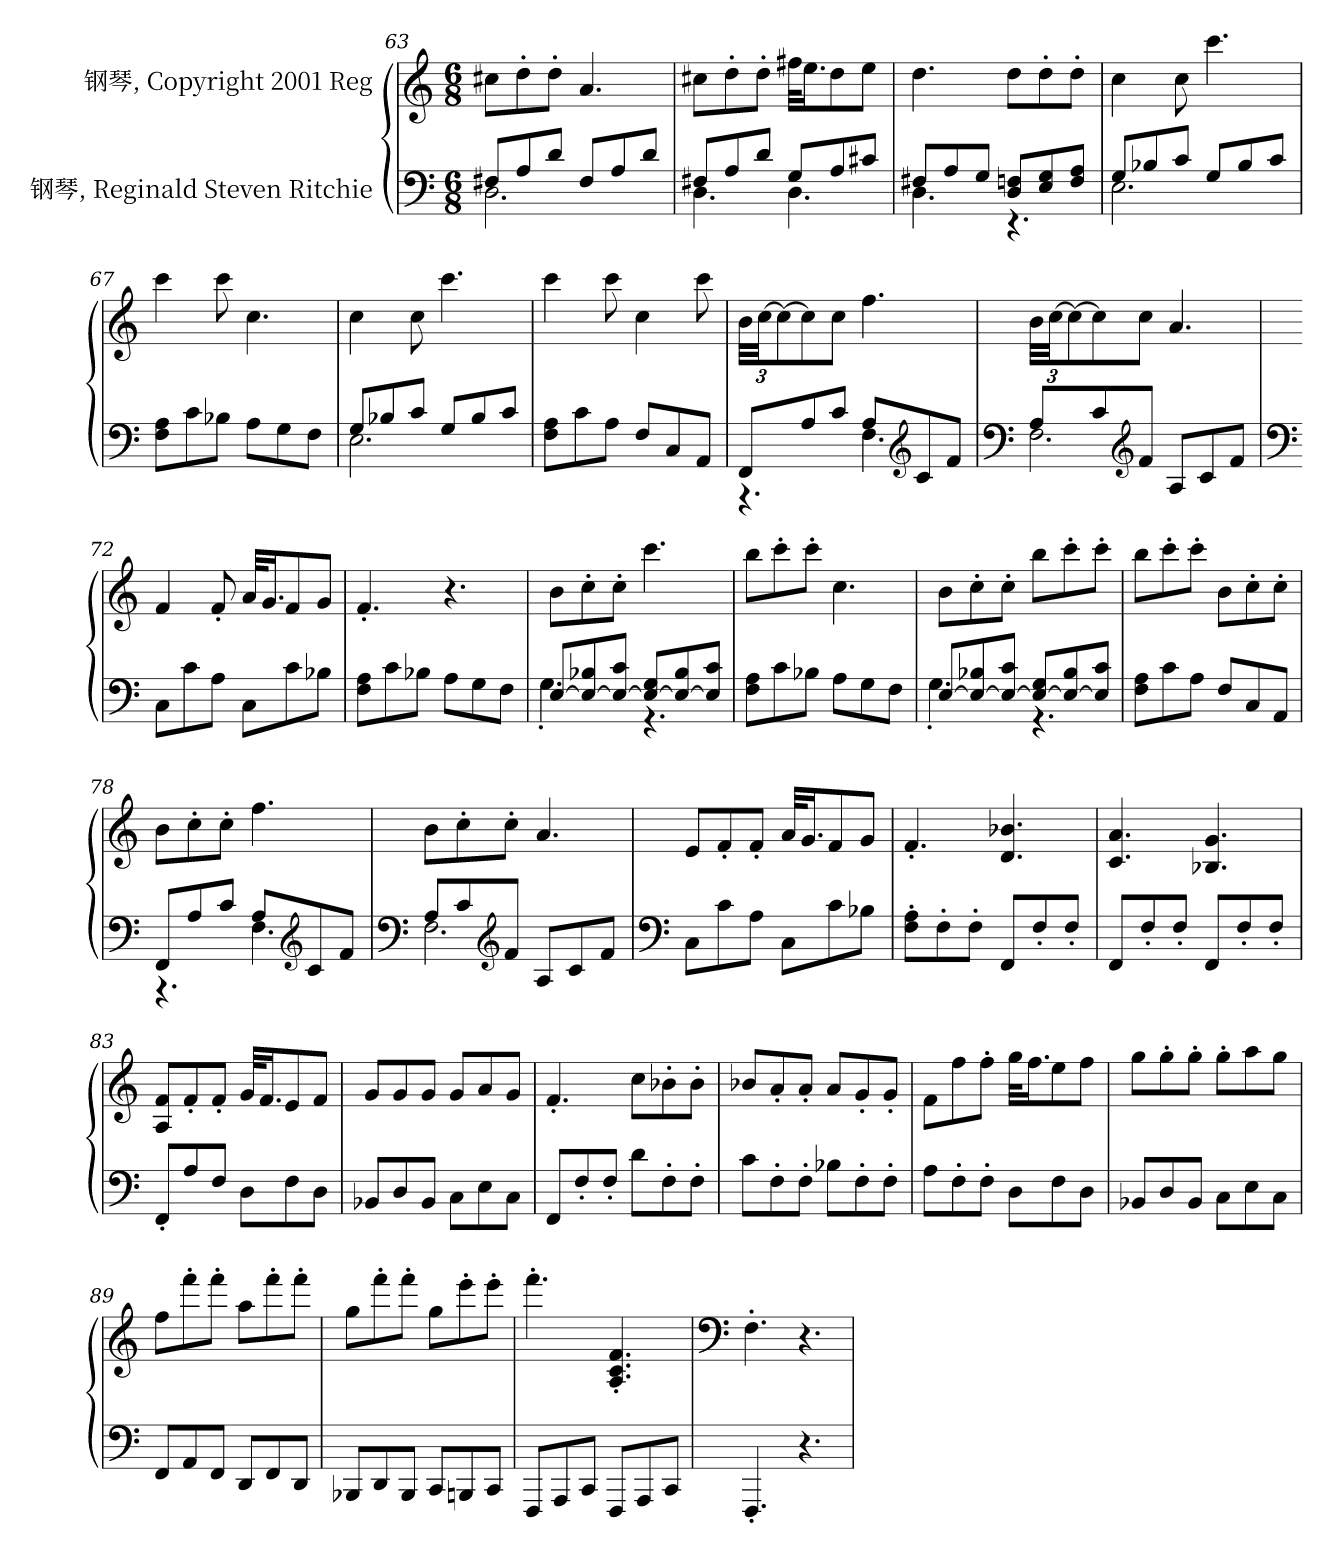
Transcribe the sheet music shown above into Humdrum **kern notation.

**kern	**kern
*part2	*part1
*staff2	*staff1
*I"钢琴, Reginald Steven Ritchie	*I"钢琴, Copyright 2001 Reg
!!LO:LB:g=z
*clefF4	*clefG2
*k[]	*k[]
*M6/8	*M6/8
=63	=63
*^	*
8F#X/L	2.D\	8cc#X\L
8A/	.	8dd'\
8d/J	.	8dd'\J
8F#/L	.	4.a/
8A/	.	.
8d/J	.	.
=64	=64	=64
8F#X/L	4.D\	8cc#X\L
8A/	.	8dd'\
8d/J	.	8dd'\J
8G/L	4.D\	32ff#X\KLL
.	.	16.ee\J
8A/	.	8dd\
8c#X/J	.	8ee\J
=65	=65	=65
8F#X/L	4.D\	4.dd\
8A/	.	.
8G/J	.	.
8D/ 8Fn/L	4.r	8dd\L
8E/ 8G/	.	8dd'\
8F/ 8A/J	.	8dd'\J
=66	=66	=66
8G/L	2.E\	4cc\
8B-X/	.	.
8c/J	.	8cc\
8G/L	.	4.ccc\
8B-/	.	.
8c/J	.	.
*v	*v	*
=67	=67
8F\ 8A\L	4ccc\
8c\	.
8B-X\J	8ccc\
8A\L	4.cc\
8G\	.
8F\J	.
!!LO:LB:g=z
=68	=68
*^	*
8G/L	2.E\	4cc\
8B-X/	.	.
8c/J	.	8cc\
8G/L	.	4.ccc\
8B-/	.	.
8c/J	.	.
*v	*v	*
=69	=69
8F\ 8A\L	4ccc\
8c\	.
8A\J	8ccc\
8F/L	4cc\
8C/	.
8AA/J	8ccc\
=70	=70
*^	*
*	*	*Xbrackettup
8FF/L	4.r	48b\LLL
.	.	[48cc\JJ
.	.	12cc\_
8A/	.	8cc\]
8c/J	.	8cc\J
8A/L	4.F\	4.ff\
*clefG2	*	*
8c/	.	.
8f/J	.	.
=71	=71	=71
*clefF4	*	*
8A/L	2.F\	48b\LLL
.	.	[48cc\JJ
.	.	12cc\_
8c/	.	8cc\]
*clefG2	*	*
8f/J	.	8cc\J
8A/L	.	4.a/
8c/	.	.
8f/J	.	.
*v	*v	*
!!LO:LB:g=z
=72	=72
*clefF4	*
8C\L	4f/
8c\	.
8A\J	8f'/
8C\L	32a/KLL
.	16.g/J
8c\	8f/
8B-X\J	8g/J
=73	=73
8F\ 8A\L	4.f'/
8c\	.
8B-X\J	.
8A\L	4.r
8G\	.
8F\J	.
=74	=74
*^	*
[8E/L	4.G'\	8b\L
8E/_ 8B-X/	.	8cc'\
8E/_ 8c/J	.	8cc'\J
8E/_ 8G/L	4.r	4.ccc\
8E/_ 8B-/	.	.
8E/] 8c/J	.	.
*v	*v	*
=75	=75
8F\ 8A\L	8bb\L
8c\	8ccc'\
8B-X\J	8ccc'\J
8A\L	4.cc\
8G\	.
8F\J	.
!!LO:LB:g=z
=76	=76
*^	*
[8E/L	4.G'\	8b\L
8E/_ 8B-X/	.	8cc'\
8E/_ 8c/J	.	8cc'\J
8E/_ 8G/L	4.r	8bb\L
8E/_ 8B-/	.	8ccc'\
8E/] 8c/J	.	8ccc'\J
*v	*v	*
=77	=77
8F\ 8A\L	8bb\L
8c\	8ccc'\
8A\J	8ccc'\J
8F/L	8b\L
8C/	8cc'\
8AA/J	8cc'\J
=78	=78
*^	*
8FF/L	4.r	8b\L
8A/	.	8cc'\
8c/J	.	8cc'\J
8A/L	4.F\	4.ff\
*clefG2	*	*
8c/	.	.
8f/J	.	.
=79	=79	=79
*clefF4	*	*
8A/L	2.F\	8b\L
8c/	.	8cc'\
*clefG2	*	*
8f/J	.	8cc'\J
8A/L	.	4.a/
8c/	.	.
8f/J	.	.
*v	*v	*
!!LO:PB:g=z
=80	=80
*clefF4	*
8C\L	8e/L
8c\	8f'/
8A\J	8f'/J
8C\L	32a/KLL
.	16.g/J
8c\	8f/
8B-X\J	8g/J
=81	=81
8F\' 8A\'L	4.f'/
8F'\	.
8F'\J	.
8FF/L	4.d/ 4.b-X/
8F'/	.
8F'/J	.
=82	=82
8FF/L	4.c/ 4.a/
8F'/	.
8F'/J	.
8FF/L	4.B-X/ 4.g/
8F'/	.
8F'/J	.
=83	=83
8FF'/L	8A/ 8f/L
8A/	8f'/
8F/J	8f'/J
8D\L	32g/KLL
.	16.f/J
8F\	8e/
8D\J	8f/J
=84	=84
8BB-X/L	8g/L
8D/	8g/
8BB-/J	8g/J
8C\L	8g/L
8E\	8a/
8C\J	8g/J
=85	=85
8FF/L	4.f'/
8F'/	.
8F'/J	.
8d\L	8cc\L
8F'\	8b-X'\
8F'\J	8b-'\J
!!LO:LB:g=z
=86	=86
8c\L	8b-X/L
8F'\	8a'/
8F'\J	8a'/J
8B-X\L	8a/L
8F'\	8g'/
8F'\J	8g'/J
=87	=87
8A\L	8f\L
8F'\	8ff\
8F'\J	8ff'\J
8D\L	32gg\KLL
.	16.ff\J
8F\	8ee\
8D\J	8ff\J
=88	=88
8BB-X/L	8gg\L
8D/	8gg'\
8BB-/J	8gg'\J
8C\L	8gg'\L
8E\	8aa\
8C\J	8gg\J
=89	=89
8FF/L	8ff\L
8AA/	8fff'\
8FF/J	8fff'\J
8DD/L	8aa\L
8FF/	8fff'\
8DD/J	8fff'\J
=90	=90
8BBB-X/L	8gg\L
8DD/	8fff'\
8BBB-/J	8fff'\J
8CC/L	8gg\L
8BBBn/	8eee'\
8CC/J	8eee'\J
!!LO:LB:g=z
=91	=91
8FFF/L	4.fff'\
8AAA/	.
8CC/J	.
8FFF/L	4.A/' 4.c/' 4.f/'
8AAA/	.
8CC/J	.
=92	=92
*	*clefF4
4.FFF'/	4.F'\
4.r	4.r
=	=
*-	*-
